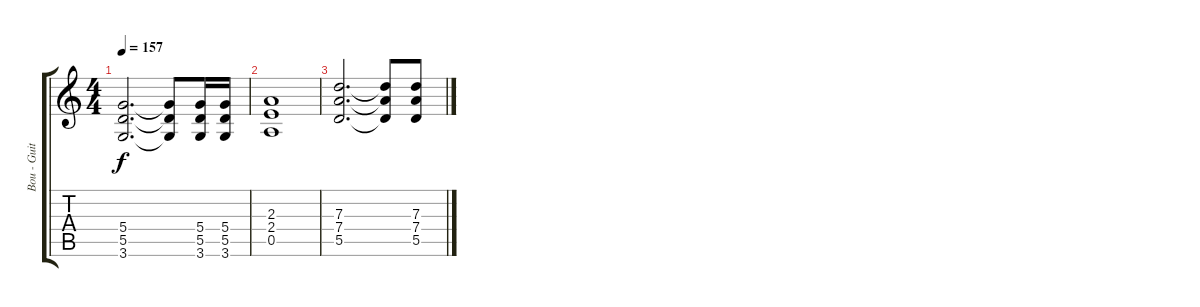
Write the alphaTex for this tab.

\track ("Bou - Guitar 2" "Bou - Guit") {instrument distortionguitar}
\staff {score tabs}
\tuning (E4 B3 G3 D3 A2 E2) {hide}
\ts (4 4)
\tempo 157
\clef g2
\ks c
(5.4 5.5 3.6).2{d dy f} (5.4{t} 5.5{t} 3.6{t}).8 (5.4 5.5 3.6).16 (5.4 5.5 3.6).16 |
(2.3 2.4 0.5).1 |
(7.3 7.4 5.5).2{d} (7.3{t} 7.4{t} 5.5{t}).8 (7.3 7.4 5.5).8
